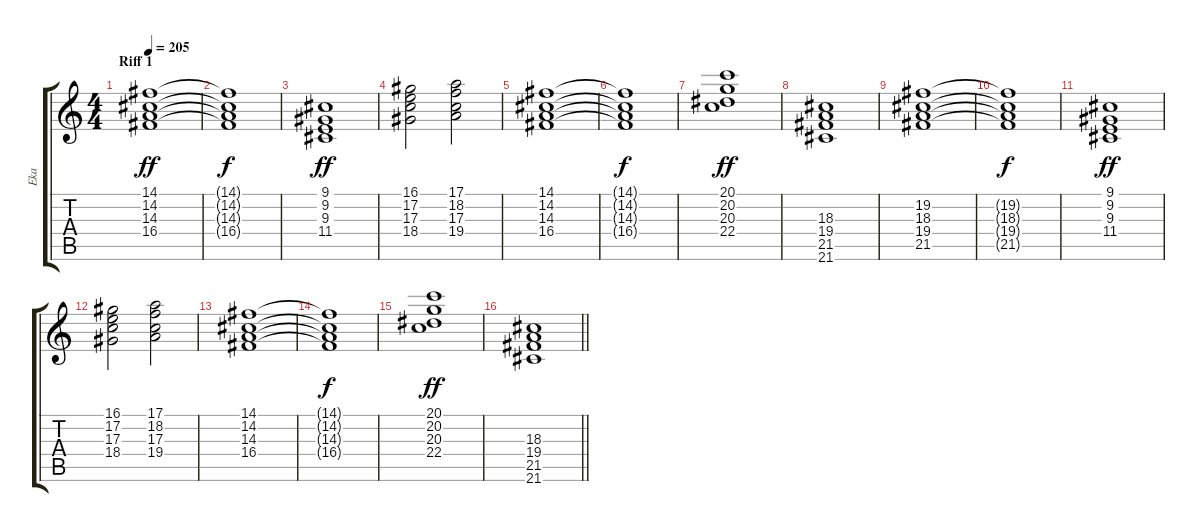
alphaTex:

\track ("Eka" "Eka") {instrument pad4choir}
\staff {score tabs}
\tuning (E4 B3 G3 D3 A2 E2) {hide}
\ts (4 4)
\section ("" "Riff 1")
\tempo 205
\clef g2
\ks c
(14.1 14.2 14.3 16.4).1{dy ff} |
(14.1{t} 14.2{t} 14.3{t} 16.4{t}).1{dy f} |
(9.1 9.2 9.3 11.4).1{dy ff} |
(16.1 17.2 17.3 18.4).2 (17.1 18.2 17.3 19.4).2 |
(14.1 14.2 14.3 16.4).1 |
(14.1{t} 14.2{t} 14.3{t} 16.4{t}).1{dy f} |
(20.1 20.2 20.3 22.4).1{dy ff} |
(18.3 19.4 21.5 21.6).1 |
(19.2 18.3 19.4 21.5).1 |
(19.2{t} 18.3{t} 19.4{t} 21.5{t}).1{dy f} |
(9.1 9.2 9.3 11.4).1{dy ff} |
(16.1 17.2 17.3 18.4).2 (17.1 18.2 17.3 19.4).2 |
(14.1 14.2 14.3 16.4).1 |
(14.1{t} 14.2{t} 14.3{t} 16.4{t}).1{dy f} |
(20.1 20.2 20.3 22.4).1{dy ff} |
\barLineRight lightlight
(18.3 19.4 21.5 21.6).1
